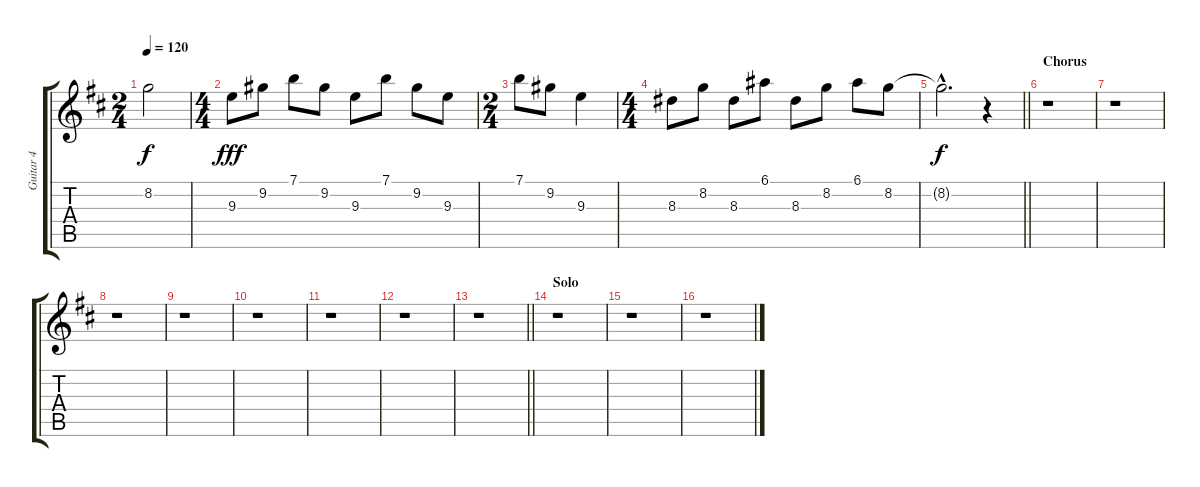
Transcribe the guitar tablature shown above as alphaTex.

\track ("Guitar 4" "Guitar 4") {instrument overdrivenguitar}
\staff {score tabs}
\tuning (E4 B3 G3 D3 A2 E2) {hide}
\ts (2 4)
\tempo 120
\clef g2
\ks d
8.2{t}.2{dy f} |
\ts (4 4)
9.3.8{dy fff} 9.2.8 7.1.8 9.2.8 9.3.8 7.1.8 9.2.8 9.3.8 |
\ts (2 4)
7.1.8 9.2.8 9.3.4 |
\ts (4 4)
8.3.8 8.2.8 8.3.8 6.1.8 8.3.8 8.2.8 6.1.8 8.2.8 |
\barLineRight lightlight
8.2{hac t}.2{d dy f} r.4 |
\section ("" "Chorus")
r.1 |
r.1 |
r.1 |
r.1 |
r.1 |
r.1 |
r.1 |
\barLineRight lightlight
r.1 |
\section ("" "Solo")
r.1 |
r.1 |
r.1
